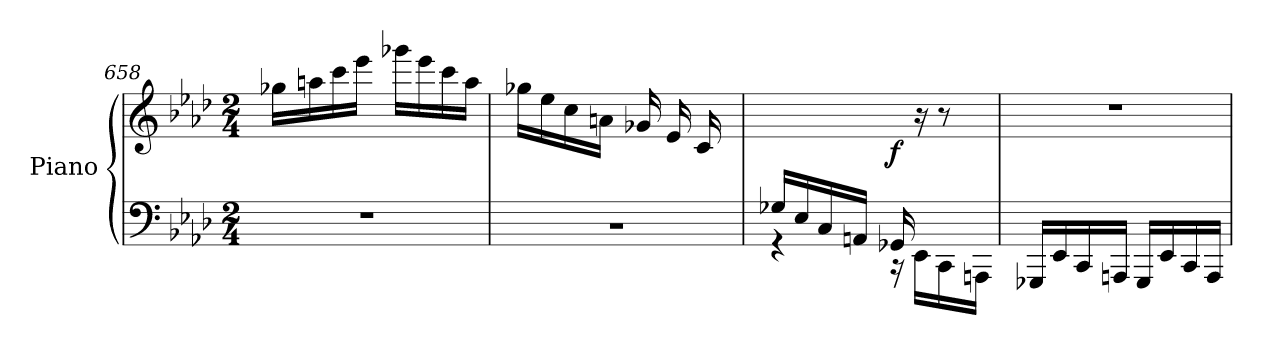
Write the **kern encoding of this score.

**kern	**kern	**dynam
*part1	*part1	*part1
*staff2	*staff1	*staff1/2
*I"Piano	*	*
*I'Pno.	*	*
*clefF4	*clefG2	*
*k[b-e-a-d-]	*k[b-e-a-d-]	*
*M2/4	*M2/4	*
=658X10	=658X10	=658X10
2r	16gg-X\LL	.
.	16aan\	.
.	16ccc\	.
.	16eee-\JJ	.
.	16ggg-X\LL	.
.	16eee-\	.
.	16ccc\	.
.	16aa\JJ	.
!!LO:LB:g=z
=658X11	=658X11	=658X11
*^	*	*
4..ryy	2r	16gg-X\LL	.
.	.	16ee-\	.
.	.	16cc\	.
.	.	16an\JJ	.
.	.	16g-X/LL	.
.	.	16e-/	.
.	.	16c/	.
16An/JJ	.	16ryy	.
=658X12	=658X12	=658X12	=658X12
16G-X/LL	4rGG	4ryy	.
16E-/	.	.	.
16C/	.	.	.
16AAn/JJ	.	.	.
!	!	!	!LO:DY:b
16GG-X/	16rCC	16ryy	f
8.ryy	16EE-\LL	16r	.
.	16CC\	8r	.
.	16AAAn\JJ	.	.
*v	*v	*	*
=658X13	=658X13	=658X13
16GGG-X/LL	2r	.
16EE-/	.	.
16CC/	.	.
16AAAn/JJ	.	.
16GGG-/LL	.	.
16EE-/	.	.
16CC/	.	.
16AAA/JJ	.	.
=	=	=
*-	*-	*-
